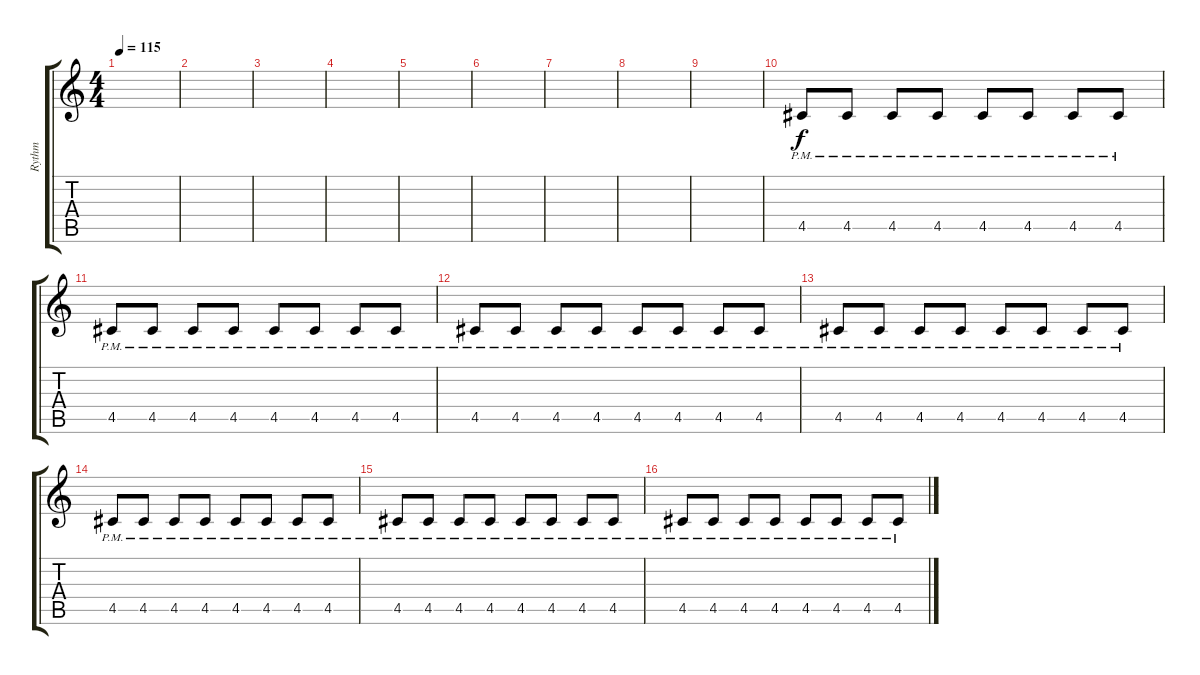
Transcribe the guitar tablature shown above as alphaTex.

\track ("Rythm" "Rythm") {instrument acousticguitarsteel}
\staff {score tabs}
\tuning (E4 B3 G3 D3 A2 E2) {hide}
\ts (4 4)
\tempo 115
\clef g2
\ks c
|
|
|
|
|
|
|
|
|
4.5{pm}.8 4.5{pm}.8 4.5{pm}.8 4.5{pm}.8 4.5{pm}.8 4.5{pm}.8 4.5{pm}.8 4.5{pm}.8 |
4.5{pm}.8 4.5{pm}.8 4.5{pm}.8 4.5{pm}.8 4.5{pm}.8 4.5{pm}.8 4.5{pm}.8 4.5{pm}.8 |
4.5{pm}.8 4.5{pm}.8 4.5{pm}.8 4.5{pm}.8 4.5{pm}.8 4.5{pm}.8 4.5{pm}.8 4.5{pm}.8 |
4.5{pm}.8 4.5{pm}.8 4.5{pm}.8 4.5{pm}.8 4.5{pm}.8 4.5{pm}.8 4.5{pm}.8 4.5{pm}.8 |
4.5{pm}.8 4.5{pm}.8 4.5{pm}.8 4.5{pm}.8 4.5{pm}.8 4.5{pm}.8 4.5{pm}.8 4.5{pm}.8 |
4.5{pm}.8 4.5{pm}.8 4.5{pm}.8 4.5{pm}.8 4.5{pm}.8 4.5{pm}.8 4.5{pm}.8 4.5{pm}.8 |
4.5{pm}.8 4.5{pm}.8 4.5{pm}.8 4.5{pm}.8 4.5{pm}.8 4.5{pm}.8 4.5{pm}.8 4.5{pm}.8
